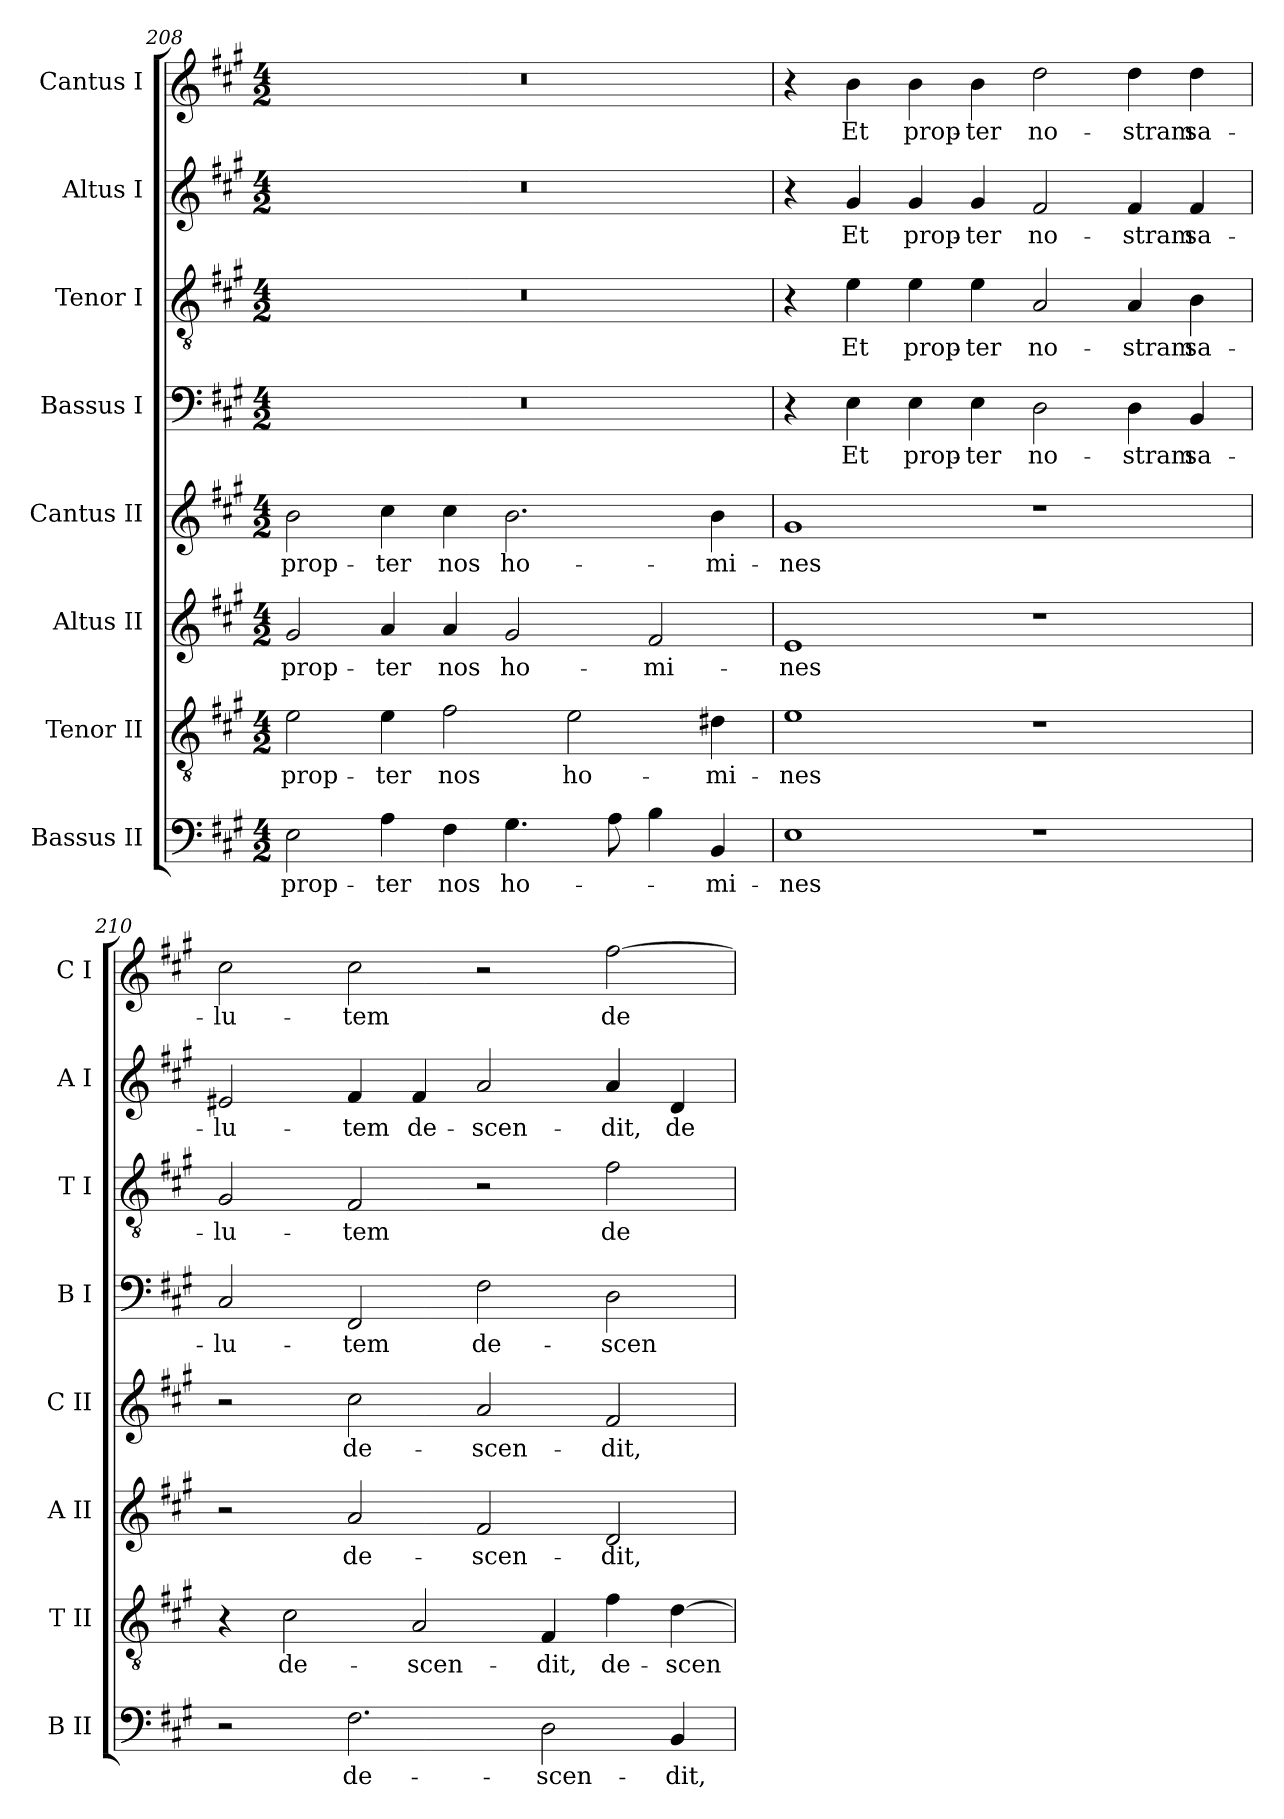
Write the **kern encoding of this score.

**kern	**text	**kern	**text	**kern	**text	**kern	**text	**kern	**text	**kern	**text	**kern	**text	**kern	**text
*part8	*part8	*part7	*part7	*part6	*part6	*part5	*part5	*part4	*part4	*part3	*part3	*part2	*part2	*part1	*part1
*staff8	*staff8	*staff7	*staff7	*staff6	*staff6	*staff5	*staff5	*staff4	*staff4	*staff3	*staff3	*staff2	*staff2	*staff1	*staff1
*I"Bassus II	*	*I"Tenor II	*	*I"Altus II	*	*I"Cantus II	*	*I"Bassus I	*	*I"Tenor I	*	*I"Altus I	*	*I"Cantus I	*
*I'B II	*	*I'T II	*	*I'A II	*	*I'C II	*	*I'B I	*	*I'T I	*	*I'A I	*	*I'C I	*
*clefF4	*	*clefGv2	*	*clefG2	*	*clefG2	*	*clefF4	*	*clefGv2	*	*clefG2	*	*clefG2	*
*k[f#c#g#]	*	*k[f#c#g#]	*	*k[f#c#g#]	*	*k[f#c#g#]	*	*k[f#c#g#]	*	*k[f#c#g#]	*	*k[f#c#g#]	*	*k[f#c#g#]	*
*A:	*	*A:	*	*A:	*	*A:	*	*A:	*	*A:	*	*A:	*	*A:	*
*M4/2	*	*M4/2	*	*M4/2	*	*M4/2	*	*M4/2	*	*M4/2	*	*M4/2	*	*M4/2	*
=208	=208	=208	=208	=208	=208	=208	=208	=208	=208	=208	=208	=208	=208	=208	=208
2E\	prop-	2e\	prop-	2g#/	prop-	2b\	prop-	0r	.	0r	.	0r	.	0r	.
4A\	-ter	4e\	-ter	4a/	-ter	4cc#\	-ter	.	.	.	.	.	.	.	.
4F#\	nos	2f#\	nos	4a/	nos	4cc#\	nos	.	.	.	.	.	.	.	.
4.G#\	ho-	.	.	2g#/	ho-	2.b\	ho-	.	.	.	.	.	.	.	.
.	.	2e\	ho-	.	.	.	.	.	.	.	.	.	.	.	.
8A\	.	.	.	.	.	.	.	.	.	.	.	.	.	.	.
4B\	.	.	.	2f#/	-mi-	.	.	.	.	.	.	.	.	.	.
4BB/	-mi-	4d#X\	-mi-	.	.	4b\	-mi-	.	.	.	.	.	.	.	.
=209	=209	=209	=209	=209	=209	=209	=209	=209	=209	=209	=209	=209	=209	=209	=209
1E	-nes	1e	-nes	1e	-nes	1g#	-nes	4r	.	4r	.	4r	.	4r	.
.	.	.	.	.	.	.	.	4E\	Et	4e\	Et	4g#/	Et	4b\	Et
.	.	.	.	.	.	.	.	4E\	prop-	4e\	prop-	4g#/	prop-	4b\	prop-
.	.	.	.	.	.	.	.	4E\	-ter	4e\	-ter	4g#/	-ter	4b\	-ter
1r	.	1r	.	1r	.	1r	.	2D\	no-	2A/	no-	2f#/	no-	2dd\	no-
.	.	.	.	.	.	.	.	4D\	-stram	4A/	-stram	4f#/	-stram	4dd\	-stram
.	.	.	.	.	.	.	.	4BB/	sa-	4B\	sa-	4f#/	sa-	4dd\	sa-
=210	=210	=210	=210	=210	=210	=210	=210	=210	=210	=210	=210	=210	=210	=210	=210
2r	.	4r	.	2r	.	2r	.	2C#/	-lu-	2G#/	-lu-	2e#X/	-lu-	2cc#\	-lu-
.	.	2c#\	de-	.	.	.	.	.	.	.	.	.	.	.	.
2.F#\	de-	.	.	2a/	de-	2cc#\	de-	2FF#/	-tem	2F#/	-tem	4f#/	-tem	2cc#\	-tem
.	.	2A/	-scen-	.	.	.	.	.	.	.	.	4f#/	de-	.	.
.	.	.	.	2f#/	-scen-	2a/	-scen-	2F#\	de-	2r	.	2a/	-scen-	2r	.
2D\	-scen-	4F#/	-dit,	.	.	.	.	.	.	.	.	.	.	.	.
.	.	4f#\	de-	2d/	-dit,	2f#/	-dit,	2D\	-scen-	2f#\	de-	4a/	-dit,	[2ff#\	de-
4BB/	-dit,	[4d\	-scen-	.	.	.	.	.	.	.	.	4d/	de-	.	.
=	=	=	=	=	=	=	=	=	=	=	=	=	=	=	=
*-	*-	*-	*-	*-	*-	*-	*-	*-	*-	*-	*-	*-	*-	*-	*-
